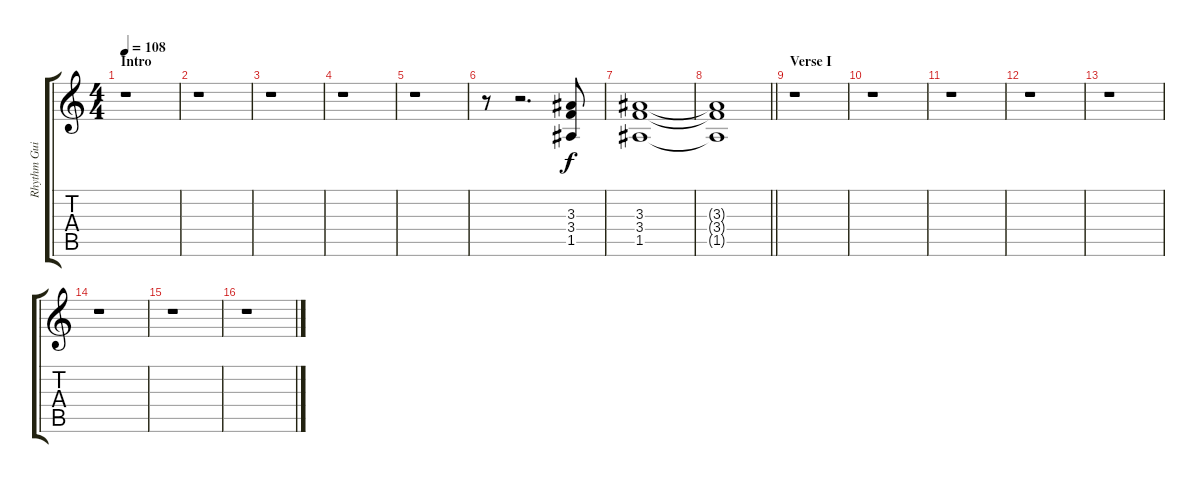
\track ("Rhythm Guitar" "Rhythm Gui") {instrument overdrivenguitar}
\staff {score tabs}
\tuning (E4 B3 G3 D3 A2 E2) {hide}
\ts (4 4)
\section ("" "Intro")
\tempo 108
\clef g2
\ks c
r.1{dy f instrument overdrivenguitar} |
r.1 |
r.1 |
r.1 |
r.1 |
r.8 r.2{d} (3.3 3.4 1.5).8 |
(3.3 3.4 1.5).1 |
\barLineRight lightlight
(3.3{t} 3.4{t} 1.5{t}).1 |
\section ("" "Verse I")
r.1 |
r.1 |
r.1 |
r.1 |
r.1 |
r.1 |
r.1 |
r.1
